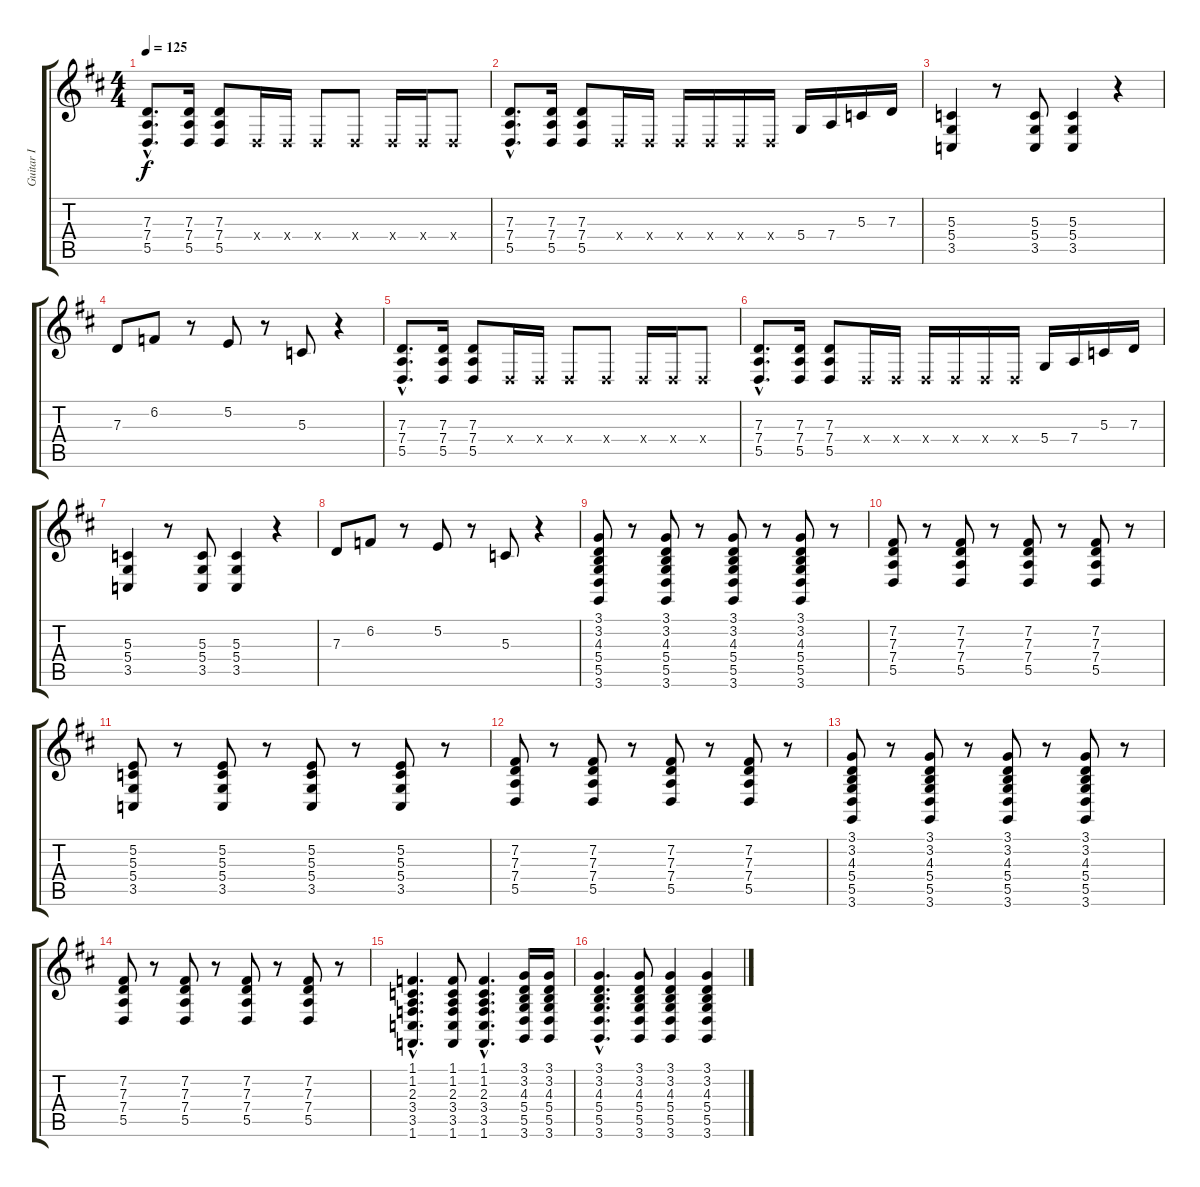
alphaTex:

\track ("Guitar I" "Guitar I") {instrument lead2sawtooth}
\staff {score tabs}
\tuning (E4 B3 G3 D3 A2 E2) {hide}
\ts (4 4)
\tempo 125
\clef g2
\ks d
(7.3{hac} 7.4{hac} 5.5{hac}).8{d dy f} (7.3 7.4 5.5).16 (7.3 7.4 5.5).8 0.4{x}.16 0.4{x}.16 0.4{x}.8 0.4{x}.8 0.4{x}.16 0.4{x}.16 0.4{x}.8 |
(7.3{hac} 7.4{hac} 5.5{hac}).8{d} (7.3 7.4 5.5).16 (7.3 7.4 5.5).8 0.4{x}.16 0.4{x}.16 0.4{x}.16 0.4{x}.16 0.4{x}.16 0.4{x}.16 5.4.16 7.4.16 5.3.16 7.3.16 |
(5.3 5.4 3.5).4 r.8 (5.3 5.4 3.5).8 (5.3 5.4 3.5).4 r.4 |
7.3.8 6.2.8 r.8 5.2.8 r.8 5.3.8 r.4 |
(7.3{hac} 7.4{hac} 5.5{hac}).8{d} (7.3 7.4 5.5).16 (7.3 7.4 5.5).8 0.4{x}.16 0.4{x}.16 0.4{x}.8 0.4{x}.8 0.4{x}.16 0.4{x}.16 0.4{x}.8 |
(7.3{hac} 7.4{hac} 5.5{hac}).8{d} (7.3 7.4 5.5).16 (7.3 7.4 5.5).8 0.4{x}.16 0.4{x}.16 0.4{x}.16 0.4{x}.16 0.4{x}.16 0.4{x}.16 5.4.16 7.4.16 5.3.16 7.3.16 |
(5.3 5.4 3.5).4 r.8 (5.3 5.4 3.5).8 (5.3 5.4 3.5).4 r.4 |
7.3.8 6.2.8 r.8 5.2.8 r.8 5.3.8 r.4 |
(3.1 3.2 4.3 5.4 5.5 3.6).8 r.8 (3.1 3.2 4.3 5.4 5.5 3.6).8 r.8 (3.1 3.2 4.3 5.4 5.5 3.6).8 r.8 (3.1 3.2 4.3 5.4 5.5 3.6).8 r.8 |
(7.2 7.3 7.4 5.5).8 r.8 (7.2 7.3 7.4 5.5).8 r.8 (7.2 7.3 7.4 5.5).8 r.8 (7.2 7.3 7.4 5.5).8 r.8 |
(5.2 5.3 5.4 3.5).8 r.8 (5.2 5.3 5.4 3.5).8 r.8 (5.2 5.3 5.4 3.5).8 r.8 (5.2 5.3 5.4 3.5).8 r.8 |
(7.2 7.3 7.4 5.5).8 r.8 (7.2 7.3 7.4 5.5).8 r.8 (7.2 7.3 7.4 5.5).8 r.8 (7.2 7.3 7.4 5.5).8 r.8 |
(3.1 3.2 4.3 5.4 5.5 3.6).8 r.8 (3.1 3.2 4.3 5.4 5.5 3.6).8 r.8 (3.1 3.2 4.3 5.4 5.5 3.6).8 r.8 (3.1 3.2 4.3 5.4 5.5 3.6).8 r.8 |
(7.2 7.3 7.4 5.5).8 r.8 (7.2 7.3 7.4 5.5).8 r.8 (7.2 7.3 7.4 5.5).8 r.8 (7.2 7.3 7.4 5.5).8 r.8 |
(1.1{hac} 1.2{hac} 2.3{hac} 3.4{hac} 3.5{hac} 1.6{hac}).4{d} (1.1 1.2 2.3 3.4 3.5 1.6).8 (1.1{hac} 1.2{hac} 2.3{hac} 3.4{hac} 3.5{hac} 1.6{hac}).4{d} (3.1 3.2 4.3 5.4 5.5 3.6).16 (3.1 3.2 4.3 5.4 5.5 3.6).16 |
(3.1{hac} 3.2{hac} 4.3{hac} 5.4{hac} 5.5{hac} 3.6{hac}).4{d} (3.1 3.2 4.3 5.4 5.5 3.6).8 (3.1 3.2 4.3 5.4 5.5 3.6).4 (3.1 3.2 4.3 5.4 5.5 3.6).4
